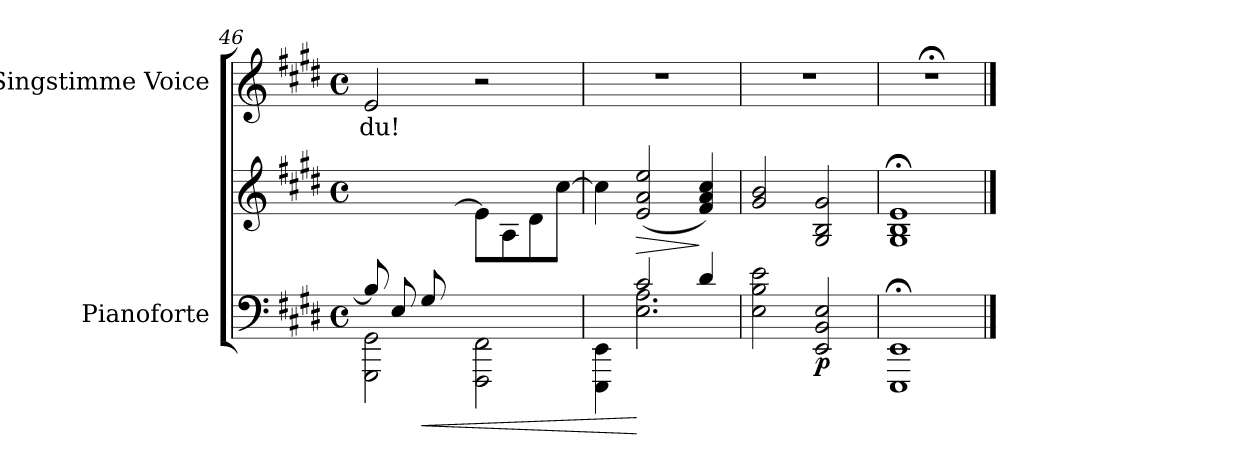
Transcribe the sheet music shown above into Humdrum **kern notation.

**kern	**kern	**dynam	**kern	**text
*part2	*part2	*part2	*part1	*part1
*staff3	*staff2	*staff2/3	*staff1	*staff1
*I"Pianoforte	*	*	*I"Singstimme Voice	*
*I'Pno	*	*	*	*
*clefF4	*clefG2	*	*clefG2	*
*k[f#c#g#d#]	*k[f#c#g#d#]	*	*k[f#c#g#d#]	*
*M4/4	*M4/4	*	*M4/4	*
*met(c)	*met(c)	*	*met(c)	*
=46	=46	=46	=46	=46
*^	*	*	*	*
8B/L]	2GGG#\ 2GG#\	4.ryy	.	2e/	du!
8E/	.	.	.	.	.
!	!	!	!LO:HP:b=2	!	!
8G#/	.	.	<	.	.
2ryy	.	[8e\J	.	.	.
.	2FFF#\ 2FF#\	8e\L]	.	2r	.
.	.	8A\	.	.	.
.	.	8d#\	.	.	.
8ryy	.	[8cc#\J	.	.	.
=47	=47	=47	=47	=47	=47
4EEE\ 4EE\	4ryy	4cc#\]	.	1r	.
!	!	!	!LO:HP:n=1:b	!	!
2.E\ 2.A\	2c#/	(>2e/ 2a/ 2ee/	[ >	.	.
.	4d#/	4f#/ 4a/ 4cc#/)	]	.	.
*v	*v	*	*	*	*
=48	=48	=48	=48	=48
2E\ 2B\ 2e\	2g#/ 2b/	.	1r	.
!	!	!LO:DY:b=2	!	!
2EE/ 2BB/ 2E/	2G#/ 2B/ 2g#/	p	.	.
=49	=49	=49	=49	=49
1EEE; 1EE;	1G#;< 1B;< 1e;<	.	1r;<	.
==	==	==	==	==
*-	*-	*-	*-	*-
